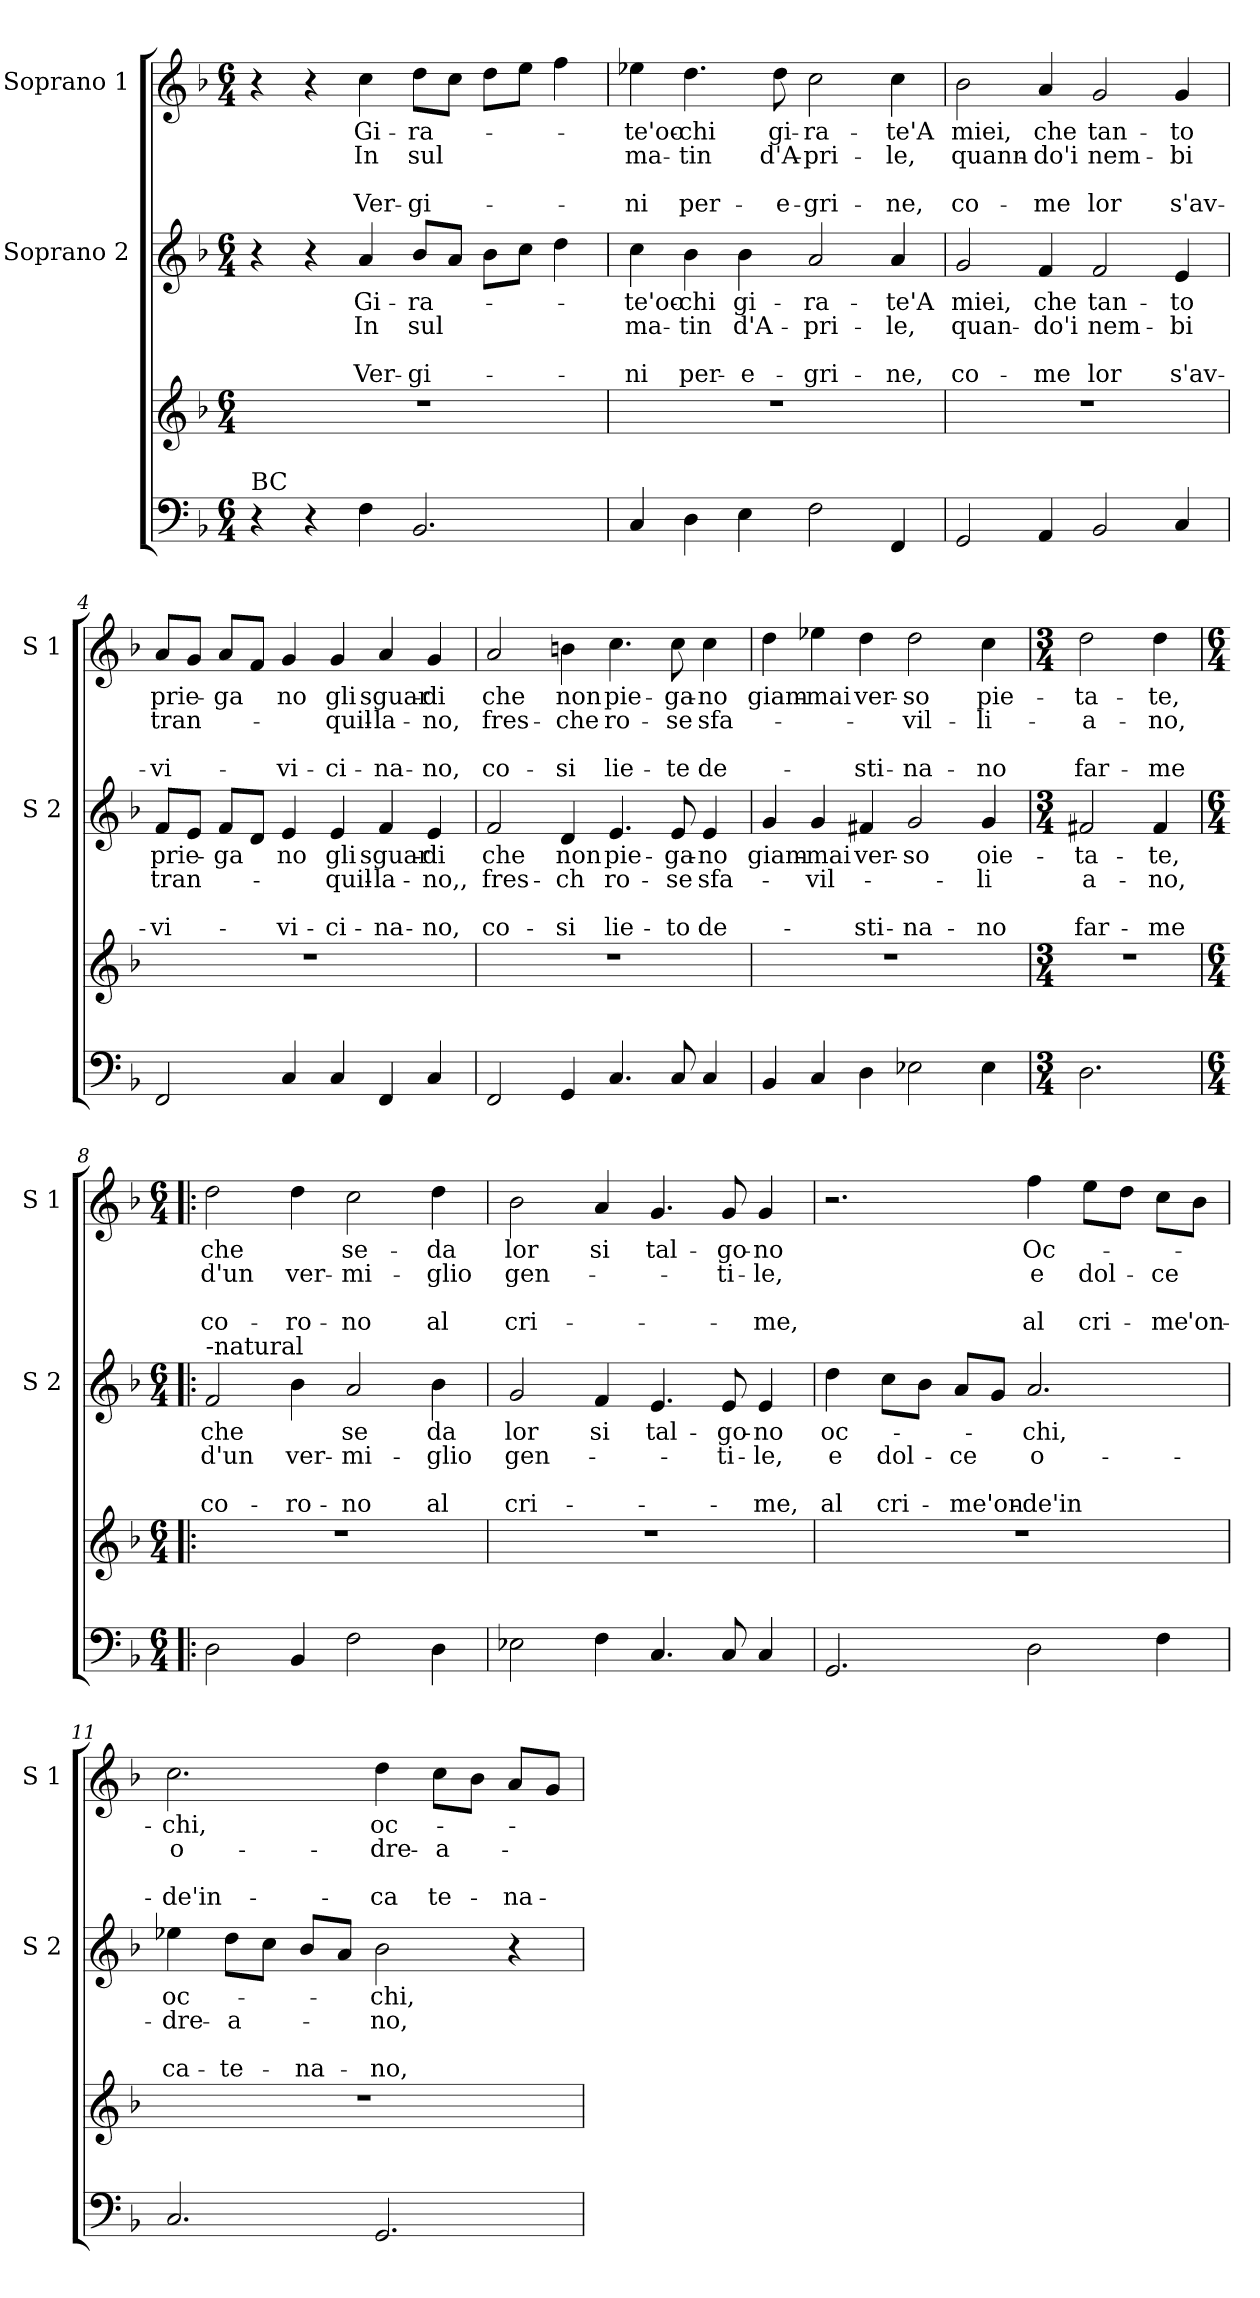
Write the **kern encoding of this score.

**kern	**kern	**kern	**text	**text	**text	**text	**kern	**text	**text	**text	**text
*part3	*part3	*part2	*part2	*part2	*part2	*part2	*part1	*part1	*part1	*part1	*part1
*staff4	*staff3	*staff2	*staff2	*staff2	*staff2	*staff2	*staff1	*staff1	*staff1	*staff1	*staff1
*	*	*I"Soprano 2	*	*	*	*	*I"Soprano 1	*	*	*	*
*	*	*I'S 2	*	*	*	*	*I'S 1	*	*	*	*
*clefF4	*clefG2	*clefG2	*	*	*	*	*clefG2	*	*	*	*
*k[b-]	*k[b-]	*k[b-]	*	*	*	*	*k[b-]	*	*	*	*
*F:	*F:	*F:	*	*	*	*	*F:	*	*	*	*
*M6/4	*M6/4	*M6/4	*	*	*	*	*M6/4	*	*	*	*
=1	=1	=1	=1	=1	=1	=1	=1	=1	=1	=1	=1
!LO:TX:a:t=BC	!	!	!	!	!	!	!	!	!	!	!
4r	1.r	4r	.	.	.	.	4r	.	.	.	.
4r	.	4r	.	.	.	.	4r	.	.	.	.
!	!	!	!LO:LY:b	!LO:LY:b	!	!LO:LY:b	!	!LO:LY:b	!LO:LY:b	!	!LO:LY:b
4F\	.	4a/	Gi-	In	.	Ver-	4cc\	Gi-	In	.	Ver-
!	!	!	!LO:LY:b	!LO:LY:b	!	!LO:LY:b	!	!LO:LY:b	!LO:LY:b	!	!LO:LY:b
2.BB-/	.	8b-/L	-ra-	sul	.	-gi-	8dd\L	-ra-	sul	.	-gi-
.	.	8a/J	.	.	.	.	8cc\J	.	.	.	.
.	.	8b-\L	.	.	.	.	8dd\L	.	.	.	.
.	.	8cc\J	.	.	.	.	8ee\J	.	.	.	.
.	.	4dd\	.	.	.	.	4ff\	.	.	.	.
=2	=2	=2	=2	=2	=2	=2	=2	=2	=2	=2	=2
!	!	!	!LO:LY:b	!LO:LY:b	!	!LO:LY:b	!	!LO:LY:b	!LO:LY:b	!	!LO:LY:b
4C/	1.r	4cc\	-te'oc-	ma-	.	-ni	4ee-X\	-te'oc-	ma-	.	-ni
!	!	!	!LO:LY:b	!LO:LY:b	!	!LO:LY:b	!	!LO:LY:b	!LO:LY:b	!	!LO:LY:b
4D\	.	4b-\	-chi	-tin	.	per-	4.dd\	-chi	-tin	.	per-
!	!	!	!LO:LY:b	!LO:LY:b	!	!LO:LY:b	!	!	!	!	!
4E\	.	4b-\	gi-	d'A-	.	-e-	.	.	.	.	.
!	!	!	!	!	!	!	!	!LO:LY:b	!LO:LY:b	!	!LO:LY:b
.	.	.	.	.	.	.	8dd\	gi-	d'A-	.	-e-
!	!	!	!LO:LY:b	!LO:LY:b	!	!LO:LY:b	!	!LO:LY:b	!LO:LY:b	!	!LO:LY:b
2F\	.	2a/	-ra-	-pri-	.	-gri-	2cc\	-ra-	-pri-	.	-gri-
!	!	!	!LO:LY:b	!LO:LY:b	!	!LO:LY:b	!	!LO:LY:b	!LO:LY:b	!	!LO:LY:b
4FF/	.	4a/	-te'A	-le,	.	-ne,	4cc\	-te'A	-le,	.	-ne,
=3	=3	=3	=3	=3	=3	=3	=3	=3	=3	=3	=3
!	!	!	!LO:LY:b	!LO:LY:b	!	!LO:LY:b	!	!LO:LY:b	!LO:LY:b	!	!LO:LY:b
2GG/	1.r	2g/	miei,	quan-	.	co-	2b-\	miei,	quann-	.	co-
!	!	!	!LO:LY:b	!LO:LY:b	!	!LO:LY:b	!	!LO:LY:b	!LO:LY:b	!	!LO:LY:b
4AA/	.	4f/	che	-do'i	.	-me	4a/	che	-do'i	.	-me
!	!	!	!LO:LY:b	!LO:LY:b	!	!LO:LY:b	!	!LO:LY:b	!LO:LY:b	!	!LO:LY:b
2BB-/	.	2f/	tan-	nem-	.	lor	2g/	tan-	nem-	.	lor
!	!	!	!LO:LY:b	!LO:LY:b	!	!LO:LY:b	!	!LO:LY:b	!LO:LY:b	!	!LO:LY:b
4C/	.	4e/	-to	-bi	.	s'av-	4g/	-to	-bi	.	s'av-
=4	=4	=4	=4	=4	=4	=4	=4	=4	=4	=4	=4
!	!	!	!LO:LY:b	!LO:LY:b	!	!LO:LY:b	!	!LO:LY:b	!LO:LY:b	!	!LO:LY:b
2FF/	1.r	8f/L	prie-	tran-	.	-vi-	8a/L	prie-	tran-	.	-vi-
.	.	8e/J	.	.	.	.	8g/J	.	.	.	.
!	!	!	!LO:LY:b	!	!	!	!	!LO:LY:b	!	!	!
.	.	8f/L	-ga	.	.	.	8a/L	-ga	.	.	.
.	.	8d/J	.	.	.	.	8f/J	.	.	.	.
!	!	!	!LO:LY:b	!	!	!LO:LY:b	!	!LO:LY:b	!	!	!LO:LY:b
4C/	.	4e/	no	.	.	-vi-	4g/	no	.	.	-vi-
!	!	!	!LO:LY:b	!LO:LY:b	!	!LO:LY:b	!	!LO:LY:b	!LO:LY:b	!	!LO:LY:b
4C/	.	4e/	gli	-quil-	.	-ci-	4g/	gli	-quil-	.	-ci-
!	!	!	!LO:LY:b	!LO:LY:b	!	!LO:LY:b	!	!LO:LY:b	!LO:LY:b	!	!LO:LY:b
4FF/	.	4f/	sguar-	-la-	.	-na-	4a/	sguar-	-la-	.	-na-
!	!	!	!LO:LY:b	!LO:LY:b	!	!LO:LY:b	!	!LO:LY:b	!LO:LY:b	!	!LO:LY:b
4C/	.	4e/	-di	-no,,	.	-no,	4g/	-di	-no,	.	-no,
!!LO:LB:g=z
=5	=5	=5	=5	=5	=5	=5	=5	=5	=5	=5	=5
!	!	!	!LO:LY:b	!LO:LY:b	!	!LO:LY:b	!	!LO:LY:b	!LO:LY:b	!	!LO:LY:b
2FF/	1.r	2f/	che	fres-	.	co-	2a/	che	fres-	.	co-
!	!	!	!LO:LY:b	!LO:LY:b	!	!LO:LY:b	!	!LO:LY:b	!LO:LY:b	!	!LO:LY:b
4GG/	.	4d/	non	-ch	.	-si	4bn\	non	-che	.	-si
!	!	!	!LO:LY:b	!LO:LY:b	!	!LO:LY:b	!	!LO:LY:b	!LO:LY:b	!	!LO:LY:b
4.C/	.	4.e/	pie-	ro-	.	lie-	4.cc\	pie-	ro-	.	lie-
!	!	!	!LO:LY:b	!LO:LY:b	!	!LO:LY:b	!	!LO:LY:b	!LO:LY:b	!	!LO:LY:b
8C/	.	8e/	-ga-	-se	.	-to	8cc\	-ga-	-se	.	-te
!	!	!	!LO:LY:b	!LO:LY:b	!	!LO:LY:b	!	!LO:LY:b	!LO:LY:b	!	!LO:LY:b
4C/	.	4e/	-no	sfa-	.	de-	4cc\	-no	sfa-	.	de-
=6	=6	=6	=6	=6	=6	=6	=6	=6	=6	=6	=6
!	!	!	!LO:LY:b	!	!	!	!	!LO:LY:b	!	!	!
4BB-/	1.r	4g/	giam-	.	.	.	4dd\	giam-	.	.	.
!	!	!	!LO:LY:b	!LO:LY:b	!	!	!	!LO:LY:b	!	!	!
4C/	.	4g/	-mai	-vil-	.	.	4ee-X\	-mai	.	.	.
!	!	!	!LO:LY:b	!	!	!LO:LY:b	!	!LO:LY:b	!	!	!LO:LY:b
4D\	.	4f#X/	ver-	.	.	-sti-	4dd\	ver-	.	.	-sti-
!	!	!	!LO:LY:b	!	!	!LO:LY:b	!	!LO:LY:b	!LO:LY:b	!	!LO:LY:b
2E-X\	.	2g/	-so	.	.	-na-	2dd\	-so	-vil-	.	-na-
!	!	!	!LO:LY:b	!LO:LY:b	!	!LO:LY:b	!	!LO:LY:b	!LO:LY:b	!	!LO:LY:b
4E-\	.	4g/	oie-	-li	.	-no	4cc\	pie-	-li-	.	-no
=7	=7	=7	=7	=7	=7	=7	=7	=7	=7	=7	=7
*M3/4	*M3/4	*M3/4	*	*	*	*	*M3/4	*	*	*	*
!	!	!	!LO:LY:b	!LO:LY:b	!	!LO:LY:b	!	!LO:LY:b	!LO:LY:b	!	!LO:LY:b
2.D\	2.r	2f#X/	-ta-	a-	.	far-	2dd\	-ta-	-a-	.	far-
!	!	!	!LO:LY:b	!LO:LY:b	!	!LO:LY:b	!	!LO:LY:b	!LO:LY:b	!	!LO:LY:b
.	.	4f#/	-te,	-no,	.	-me	4dd\	-te,	-no,	.	-me
=8!|:	=8!|:	=8!|:	=8!|:	=8!|:	=8!|:	=8!|:	=8!|:	=8!|:	=8!|:	=8!|:	=8!|:
*M6/4	*M6/4	*M6/4	*	*	*	*	*M6/4	*	*	*	*
!	!	!LO:TX:a:t=-natural	!	!	!	!	!	!	!	!	!
!	!	!	!LO:LY:b	!LO:LY:b	!	!LO:LY:b	!	!LO:LY:b	!LO:LY:b	!	!LO:LY:b
2D\	1.r	2f/	che	d'un	.	co-	2dd\	che	d'un	.	co-
!	!	!	!	!LO:LY:b	!	!LO:LY:b	!	!	!LO:LY:b	!	!LO:LY:b
4BB-/	.	4b-\	.	ver-	.	-ro-	4dd\	.	ver-	.	-ro-
!	!	!	!LO:LY:b	!LO:LY:b	!	!LO:LY:b	!	!LO:LY:b	!LO:LY:b	!	!LO:LY:b
2F\	.	2a/	se	-mi-	.	-no	2cc\	se-	-mi-	.	-no
!	!	!	!LO:LY:b	!LO:LY:b	!	!LO:LY:b	!	!LO:LY:b	!LO:LY:b	!	!LO:LY:b
4D\	.	4b-\	da	-glio	.	al	4dd\	-da	-glio	.	al
!!LO:PB:g=z
=9	=9	=9	=9	=9	=9	=9	=9	=9	=9	=9	=9
!	!	!	!LO:LY:b	!LO:LY:b	!	!LO:LY:b	!	!LO:LY:b	!LO:LY:b	!	!LO:LY:b
2E-X\	1.r	2g/	lor	gen-	.	cri-	2b-\	lor	gen-	.	cri-
!	!	!	!LO:LY:b	!	!	!	!	!LO:LY:b	!	!	!
4F\	.	4f/	si	.	.	.	4a/	si	.	.	.
!	!	!	!LO:LY:b	!	!	!	!	!LO:LY:b	!	!	!
4.C/	.	4.e/	tal-	.	.	.	4.g/	tal-	.	.	.
!	!	!	!LO:LY:b	!LO:LY:b	!	!	!	!LO:LY:b	!LO:LY:b	!	!
8C/	.	8e/	-go-	-ti-	.	.	8g/	-go-	-ti-	.	.
!	!	!	!LO:LY:b	!LO:LY:b	!	!LO:LY:b	!	!LO:LY:b	!LO:LY:b	!	!LO:LY:b
4C/	.	4e/	-no	-le,	.	-me,	4g/	-no	-le,	.	-me,
=10	=10	=10	=10	=10	=10	=10	=10	=10	=10	=10	=10
!	!	!	!LO:LY:b	!LO:LY:b	!	!LO:LY:b	!	!	!	!	!
2.GG/	1.r	4dd\	oc-	e	.	al	2.r	.	.	.	.
!	!	!	!	!LO:LY:b	!	!LO:LY:b	!	!	!	!	!
.	.	8cc\L	.	dol-	.	cri-	.	.	.	.	.
.	.	8b-\J	.	.	.	.	.	.	.	.	.
!	!	!	!	!LO:LY:b	!	!LO:LY:b	!	!	!	!	!
.	.	8a/L	.	-ce	.	-me'on-	.	.	.	.	.
.	.	8g/J	.	.	.	.	.	.	.	.	.
!	!	!	!LO:LY:b	!LO:LY:b	!	!LO:LY:b	!	!LO:LY:b	!LO:LY:b	!	!LO:LY:b
2D\	.	2.a/	-chi,	o-	.	-de'in	4ff\	Oc-	e	.	al
!	!	!	!	!	!	!	!	!	!LO:LY:b	!	!LO:LY:b
.	.	.	.	.	.	.	8ee\L	.	dol-	.	cri-
.	.	.	.	.	.	.	8dd\J	.	.	.	.
!	!	!	!	!	!	!	!	!	!LO:LY:b	!	!LO:LY:b
4F\	.	.	.	.	.	.	8cc\L	.	-ce	.	-me
!	!	!	!	!	!	!	!	!	!	!	!LO:LY:b
.	.	.	.	.	.	.	8b-\J	.	.	.	'on-
=11	=11	=11	=11	=11	=11	=11	=11	=11	=11	=11	=11
!	!	!	!LO:LY:b	!LO:LY:b	!	!LO:LY:b	!	!LO:LY:b	!LO:LY:b	!	!LO:LY:b
2.C/	1.r	4ee-X\	oc-	-dre-	.	ca-	2.cc\	-chi,	o-	.	-de'in-
!	!	!	!	!LO:LY:b	!	!LO:LY:b	!	!	!	!	!
.	.	8dd\L	.	-a-	.	-te-	.	.	.	.	.
.	.	8cc\J	.	.	.	.	.	.	.	.	.
!	!	!	!	!	!	!LO:LY:b	!	!	!	!	!
.	.	8b-/L	.	.	.	-na-	.	.	.	.	.
.	.	8a/J	.	.	.	.	.	.	.	.	.
!	!	!	!LO:LY:b	!LO:LY:b	!	!LO:LY:b	!	!LO:LY:b	!LO:LY:b	!	!LO:LY:b
2.GG/	.	2b-\	-chi,	-no,	.	-no,	4dd\	oc-	-dre-	.	-ca
!	!	!	!	!	!	!	!	!	!LO:LY:b	!	!LO:LY:b
.	.	.	.	.	.	.	8cc\L	.	-a-	.	te-
.	.	.	.	.	.	.	8b-\J	.	.	.	.
!	!	!	!	!	!	!	!	!	!	!	!LO:LY:b
.	.	4r	.	.	.	.	8a/L	.	.	.	-na-
.	.	.	.	.	.	.	8g/J	.	.	.	.
=	=	=	=	=	=	=	=	=	=	=	=
*-	*-	*-	*-	*-	*-	*-	*-	*-	*-	*-	*-
